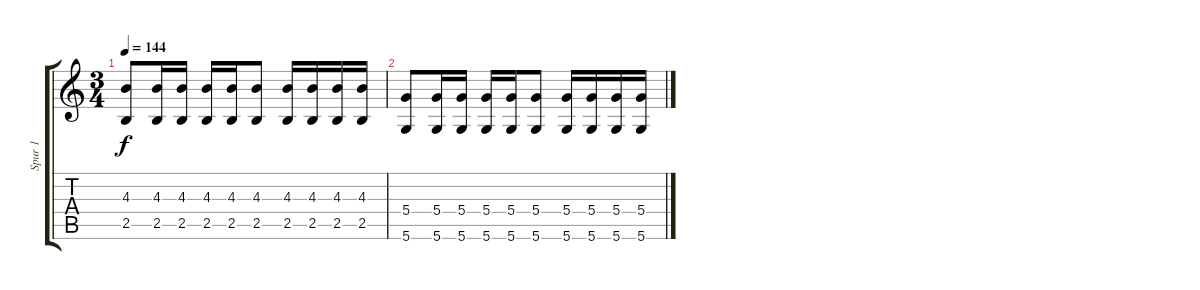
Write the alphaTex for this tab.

\track ("Spur 1" "Spur 1") {instrument electricguitarclean}
\staff {score tabs}
\tuning (E4 B3 G3 D3 A2 D2) {hide}
\ts (3 4)
\tempo 144
\clef g2
\ks c
(4.3 2.5).8{dy f} (4.3 2.5).16 (4.3 2.5).16 (4.3 2.5).16 (4.3 2.5).16 (4.3 2.5).8 (4.3 2.5).16 (4.3 2.5).16 (4.3 2.5).16 (4.3 2.5).16 |
(5.4 5.6).8 (5.4 5.6).16 (5.4 5.6).16 (5.4 5.6).16 (5.4 5.6).16 (5.4 5.6).8 (5.4 5.6).16 (5.4 5.6).16 (5.4 5.6).16 (5.4 5.6).16
